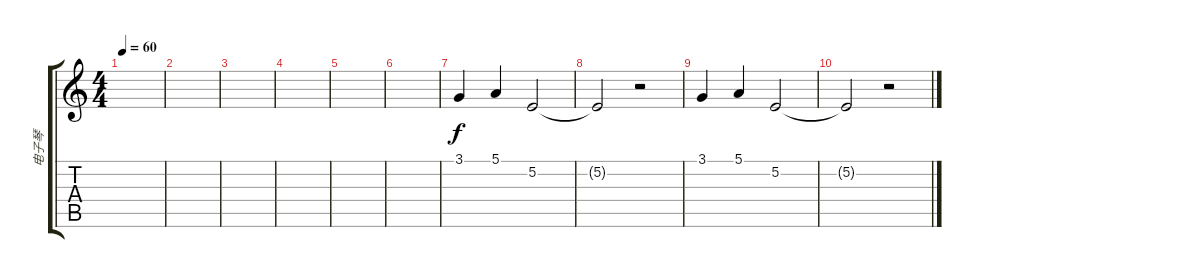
\track ("电子琴" "电子琴") {instrument electricgrandpiano}
\staff {score tabs}
\tuning (E4 B3 G3 D3 A2 E2) {hide}
\ts (4 4)
\tempo 60
\clef g2
\ks c
|
|
|
|
|
|
3.1.4 5.1.4 5.2.2 |
5.2{t}.2 r.2 |
3.1.4 5.1.4 5.2.2 |
5.2{t}.2 r.2
